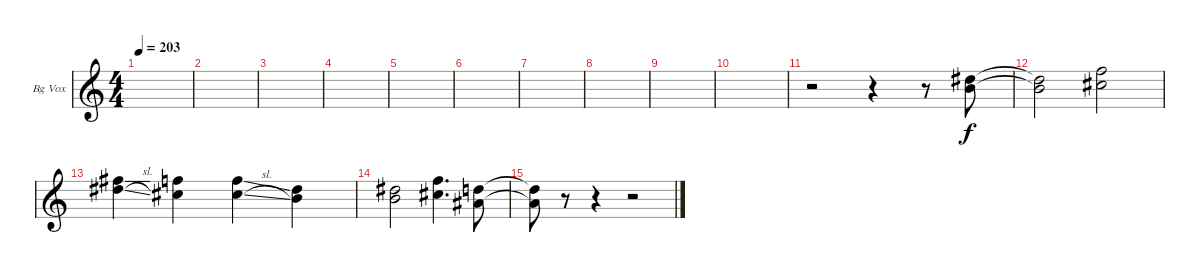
\defaultSystemsLayout 4
\bracketExtendMode groupsimilarinstruments
\firstSystemTrackNameOrientation horizontal
\otherSystemsTrackNameOrientation horizontal
\track ("Backing Vocals" "Bg Vox") {instrument distortionguitar}
\staff {score}
\tuning (Eb4 Bb3 Gb3 Db3 Ab2 Eb2)
\ts (4 4)
\tempo 203
\clef g2
\ks c
|
|
|
|
|
|
|
|
|
|
r.2 r.4 r.8 (9.3 10.4).8 |
(9.3{t} 10.4{t}).2 (11.3 12.4).2 |
(12.3{sl} 14.4{sl}).4 (11.3 12.4).4 (11.3{sl} 12.4{sl}).4 (9.3 10.4).4 |
(9.3 10.4).2 (11.3 12.4).4{d} (8.3 9.4).8 |
(8.3{t} 9.4{t}).8 r.8 r.4 r.2
